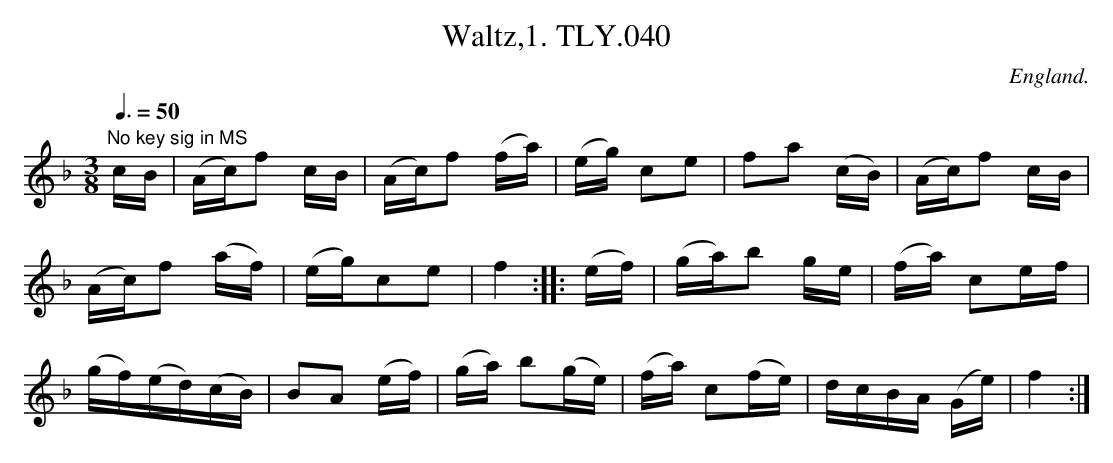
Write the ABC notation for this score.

X:1
T:Waltz,1. TLY.040
M:3/8
L:1/16
Q:3/8=50
O:England.
K:F
"No key sig in MS"cB|(Ac)f2 cB|(Ac)f2 (fa)|\
(eg) c2e2|f2a2 (cB)|(Ac)f2 cB|
(Ac)f2 (af)|(eg)c2e2|f4::(ef)|(ga)b2 ge|(fa) c2ef|
(gf)(ed)(cB)|B2A2 (ef)|(ga) b2(ge)|\
(fa) c2(fe)|dcBA (Ge)|f4:|
